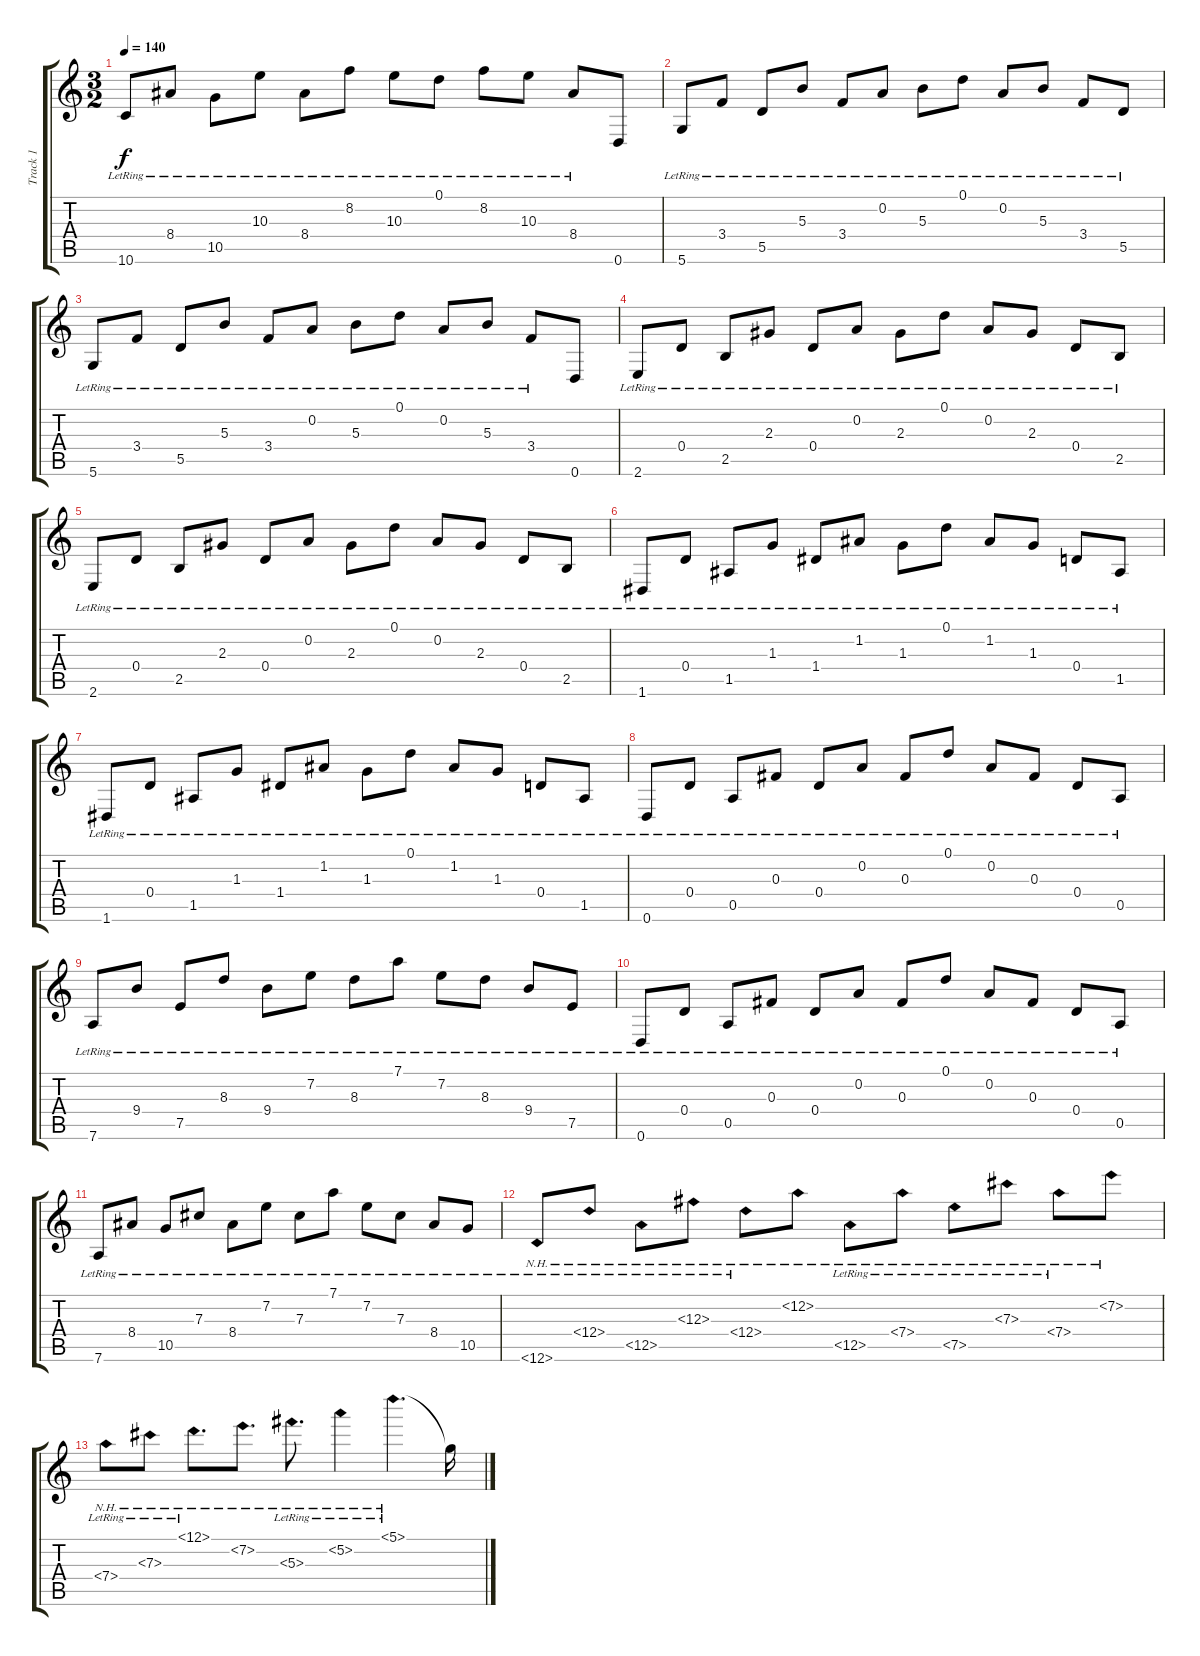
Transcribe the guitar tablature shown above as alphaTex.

\track ("Track 1" "Track 1") {instrument acousticguitarsteel}
\staff {score tabs}
\tuning (D4 A3 Gb3 D3 A2 D2) {hide}
\ts (3 2)
\tempo 140
\clef g2
\ks c
10.6{lr}.8{dy f} 8.4{lr}.8 10.5{lr}.8 10.3{lr}.8 8.4{lr}.8 8.2{lr}.8 10.3{lr}.8 0.1{lr}.8 8.2{lr}.8 10.3{lr}.8 8.4{lr}.8 0.6.8 |
5.6{lr}.8 3.4{lr}.8 5.5{lr}.8 5.3{lr}.8 3.4{lr}.8 0.2{lr}.8 5.3{lr}.8 0.1{lr}.8 0.2{lr}.8 5.3{lr}.8 3.4{lr}.8 5.5{lr}.8 |
5.6{lr}.8 3.4{lr}.8 5.5{lr}.8 5.3{lr}.8 3.4{lr}.8 0.2{lr}.8 5.3{lr}.8 0.1{lr}.8 0.2{lr}.8 5.3{lr}.8 3.4{lr}.8 0.6.8 |
2.6{lr}.8 0.4{lr}.8 2.5{lr}.8 2.3{lr}.8 0.4{lr}.8 0.2{lr}.8 2.3{lr}.8 0.1{lr}.8 0.2{lr}.8 2.3{lr}.8 0.4{lr}.8 2.5{lr}.8 |
2.6{lr}.8 0.4{lr}.8 2.5{lr}.8 2.3{lr}.8 0.4{lr}.8 0.2{lr}.8 2.3{lr}.8 0.1{lr}.8 0.2{lr}.8 2.3{lr}.8 0.4{lr}.8 2.5{lr}.8 |
1.6{lr}.8 0.4{lr}.8 1.5{lr}.8 1.3{lr}.8 1.4{lr}.8 1.2{lr}.8 1.3{lr}.8 0.1{lr}.8 1.2{lr}.8 1.3{lr}.8 0.4{lr}.8 1.5{lr}.8 |
1.6{lr}.8 0.4{lr}.8 1.5{lr}.8 1.3{lr}.8 1.4{lr}.8 1.2{lr}.8 1.3{lr}.8 0.1{lr}.8 1.2{lr}.8 1.3{lr}.8 0.4{lr}.8 1.5{lr}.8 |
0.6{lr}.8 0.4{lr}.8 0.5{lr}.8 0.3{lr}.8 0.4{lr}.8 0.2{lr}.8 0.3{lr}.8 0.1{lr}.8 0.2{lr}.8 0.3{lr}.8 0.4{lr}.8 0.5{lr}.8 |
7.6{lr}.8 9.4{lr}.8 7.5{lr}.8 8.3{lr}.8 9.4{lr}.8 7.2{lr}.8 8.3{lr}.8 7.1{lr}.8 7.2{lr}.8 8.3{lr}.8 9.4{lr}.8 7.5{lr}.8 |
0.6{lr}.8 0.4{lr}.8 0.5{lr}.8 0.3{lr}.8 0.4{lr}.8 0.2{lr}.8 0.3{lr}.8 0.1{lr}.8 0.2{lr}.8 0.3{lr}.8 0.4{lr}.8 0.5{lr}.8 |
7.6{lr}.8 8.4{lr}.8 10.5{lr}.8 7.3{lr}.8 8.4{lr}.8 7.2{lr}.8 7.3{lr}.8 7.1{lr}.8 7.2{lr}.8 7.3{lr}.8 8.4{lr}.8 10.5{lr}.8 |
12.6{nh lr}.8 12.4{nh lr}.8 12.5{nh lr}.8 12.3{nh lr}.8 12.4{nh lr}.8 12.2{nh}.8 12.5{nh lr}.8 7.4{nh lr}.8 7.5{nh lr}.8 7.3{nh lr}.8 7.4{nh lr}.8 7.2{nh}.8 |
7.4{nh lr}.8 7.3{nh lr}.8 12.1{nh lr}.8{d} 7.2{nh}.8{d} 5.3{nh lr}.8{d} 5.2{nh lr}.4 5.1{nh lr}.4{d} 5.1{t}.16
